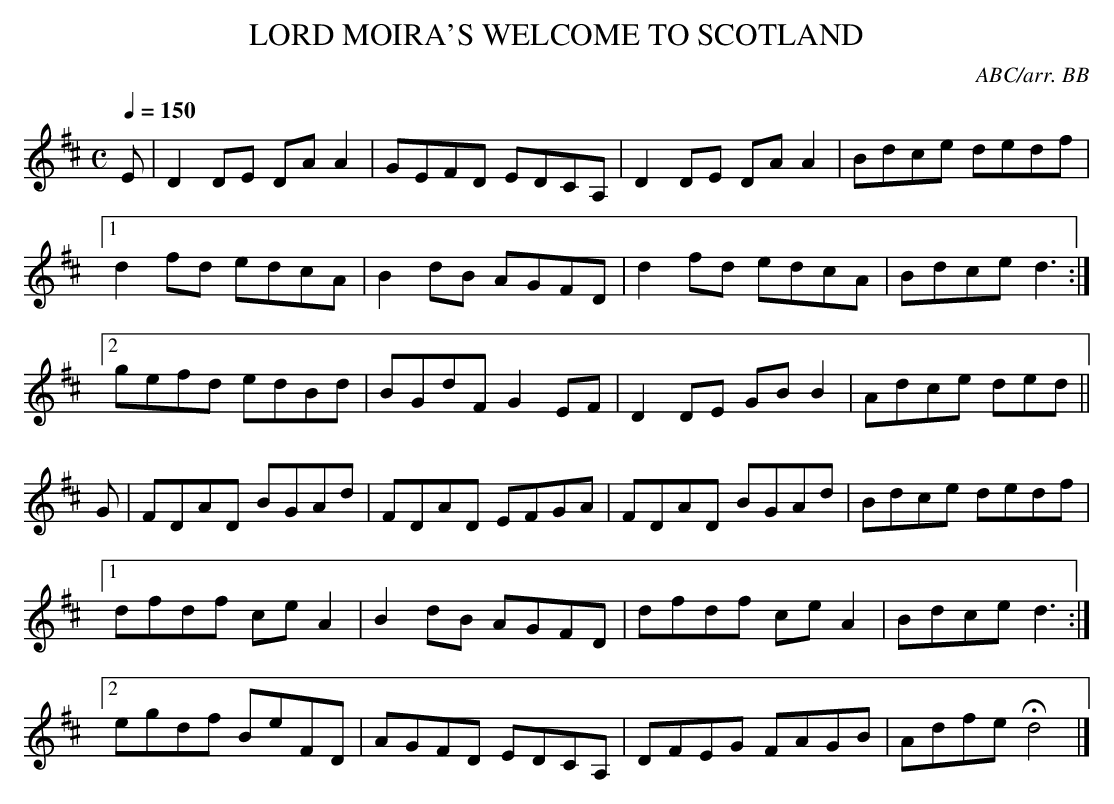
X:1
T:LORD MOIRA'S WELCOME TO SCOTLAND
C:ABC/arr. BB
played more like a strathspey than a march. Also note that
I have arranged it as 16-16 with double endings.
Q:1/4=150
M:C
K:D
E|D2DE DAA2|GEFD EDCA,|D2DE DAA2|Bdce dedf|
[1 d2fd edcA|B2dB AGFD|d2fd edcA|Bdce d3 :|
[2 gefd edBd|BGdF G2EF|D2DE GBB2|Adce ded||
G|FDAD BGAd|FDAD EFGA|FDAD BGAd|Bdce dedf|
[1 dfdf ceA2|B2dB AGFD|dfdf ceA2|Bdce d3:|
[2 egdf BeFD|AGFD EDCA,|DFEG FAGB|Adfe Hd4|]
